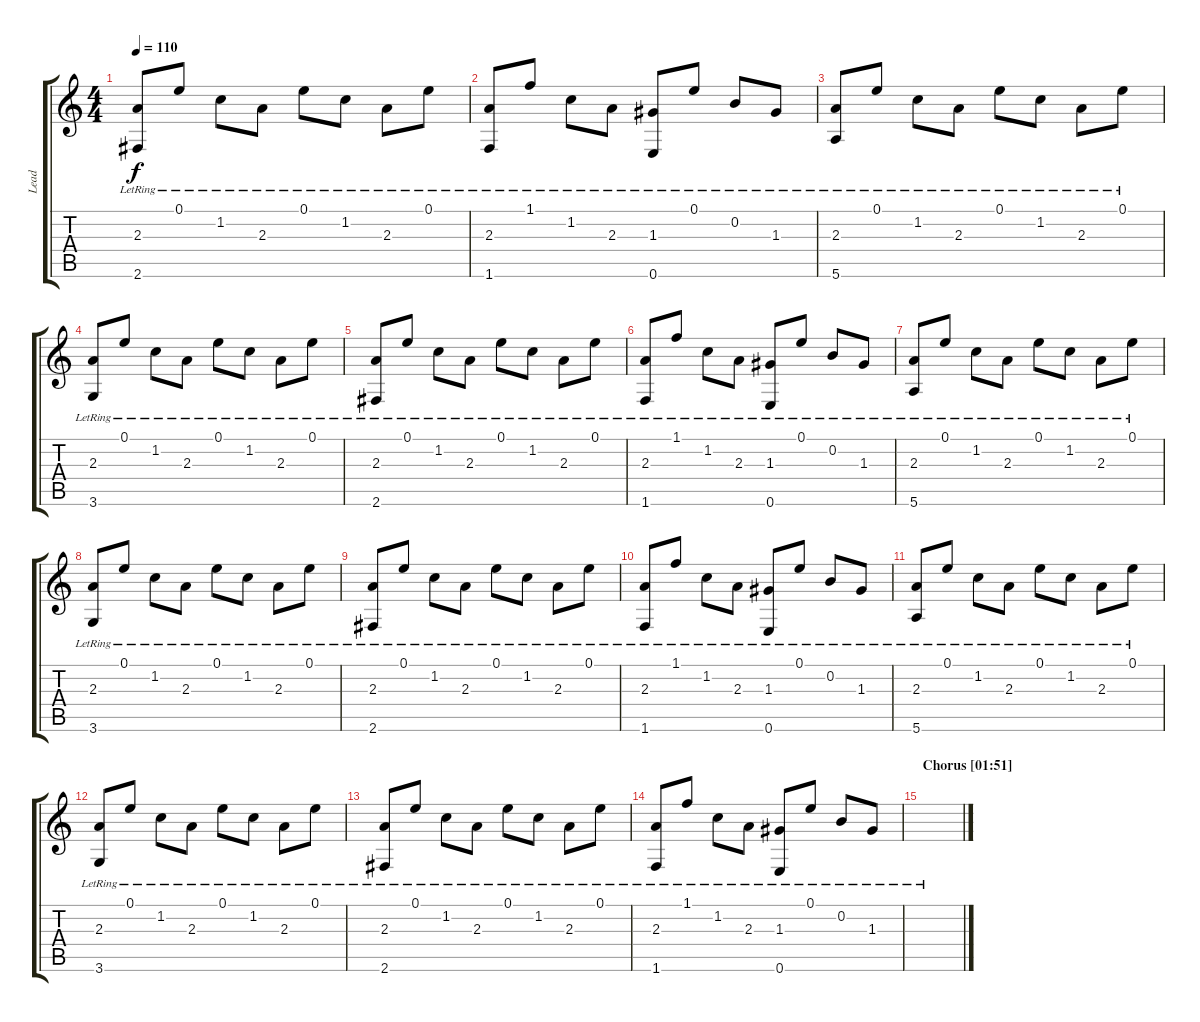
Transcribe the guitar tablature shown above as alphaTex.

\track ("Lead" "Lead") {instrument overdrivenguitar}
\staff {score tabs}
\tuning (E4 B3 G3 D3 A2 E2) {hide}
\ts (4 4)
\tempo 110
\clef g2
\ks c
(2.3{lr} 2.6{lr}).8{dy f} 0.1{lr}.8 1.2{lr}.8 2.3{lr}.8 0.1{lr}.8 1.2{lr}.8 2.3{lr}.8 0.1{lr}.8 |
(2.3{lr} 1.6{lr}).8 1.1{lr}.8 1.2{lr}.8 2.3{lr}.8 (1.3{lr} 0.6{lr}).8 0.1{lr}.8 0.2{lr}.8 1.3{lr}.8 |
(2.3{lr} 5.6{lr}).8 0.1{lr}.8 1.2{lr}.8 2.3{lr}.8 0.1{lr}.8 1.2{lr}.8 2.3{lr}.8 0.1{lr}.8 |
(2.3{lr} 3.6{lr}).8 0.1{lr}.8 1.2{lr}.8 2.3{lr}.8 0.1{lr}.8 1.2{lr}.8 2.3{lr}.8 0.1{lr}.8 |
(2.3{lr} 2.6{lr}).8 0.1{lr}.8 1.2{lr}.8 2.3{lr}.8 0.1{lr}.8 1.2{lr}.8 2.3{lr}.8 0.1{lr}.8 |
(2.3{lr} 1.6{lr}).8 1.1{lr}.8 1.2{lr}.8 2.3{lr}.8 (1.3{lr} 0.6{lr}).8 0.1{lr}.8 0.2{lr}.8 1.3{lr}.8 |
\section ("" "")
(2.3{lr} 5.6{lr}).8 0.1{lr}.8 1.2{lr}.8 2.3{lr}.8 0.1{lr}.8 1.2{lr}.8 2.3{lr}.8 0.1{lr}.8 |
(2.3{lr} 3.6{lr}).8 0.1{lr}.8 1.2{lr}.8 2.3{lr}.8 0.1{lr}.8 1.2{lr}.8 2.3{lr}.8 0.1{lr}.8 |
(2.3{lr} 2.6{lr}).8 0.1{lr}.8 1.2{lr}.8 2.3{lr}.8 0.1{lr}.8 1.2{lr}.8 2.3{lr}.8 0.1{lr}.8 |
(2.3{lr} 1.6{lr}).8 1.1{lr}.8 1.2{lr}.8 2.3{lr}.8 (1.3{lr} 0.6{lr}).8 0.1{lr}.8 0.2{lr}.8 1.3{lr}.8 |
(2.3{lr} 5.6{lr}).8 0.1{lr}.8 1.2{lr}.8 2.3{lr}.8 0.1{lr}.8 1.2{lr}.8 2.3{lr}.8 0.1{lr}.8 |
(2.3{lr} 3.6{lr}).8 0.1{lr}.8 1.2{lr}.8 2.3{lr}.8 0.1{lr}.8 1.2{lr}.8 2.3{lr}.8 0.1{lr}.8 |
(2.3{lr} 2.6{lr}).8 0.1{lr}.8 1.2{lr}.8 2.3{lr}.8 0.1{lr}.8 1.2{lr}.8 2.3{lr}.8 0.1{lr}.8 |
(2.3{lr} 1.6{lr}).8 1.1{lr}.8 1.2{lr}.8 2.3{lr}.8 (1.3{lr} 0.6{lr}).8 0.1{lr}.8 0.2{lr}.8 1.3{lr}.8 |
\section ("" "Chorus [01:51]")
